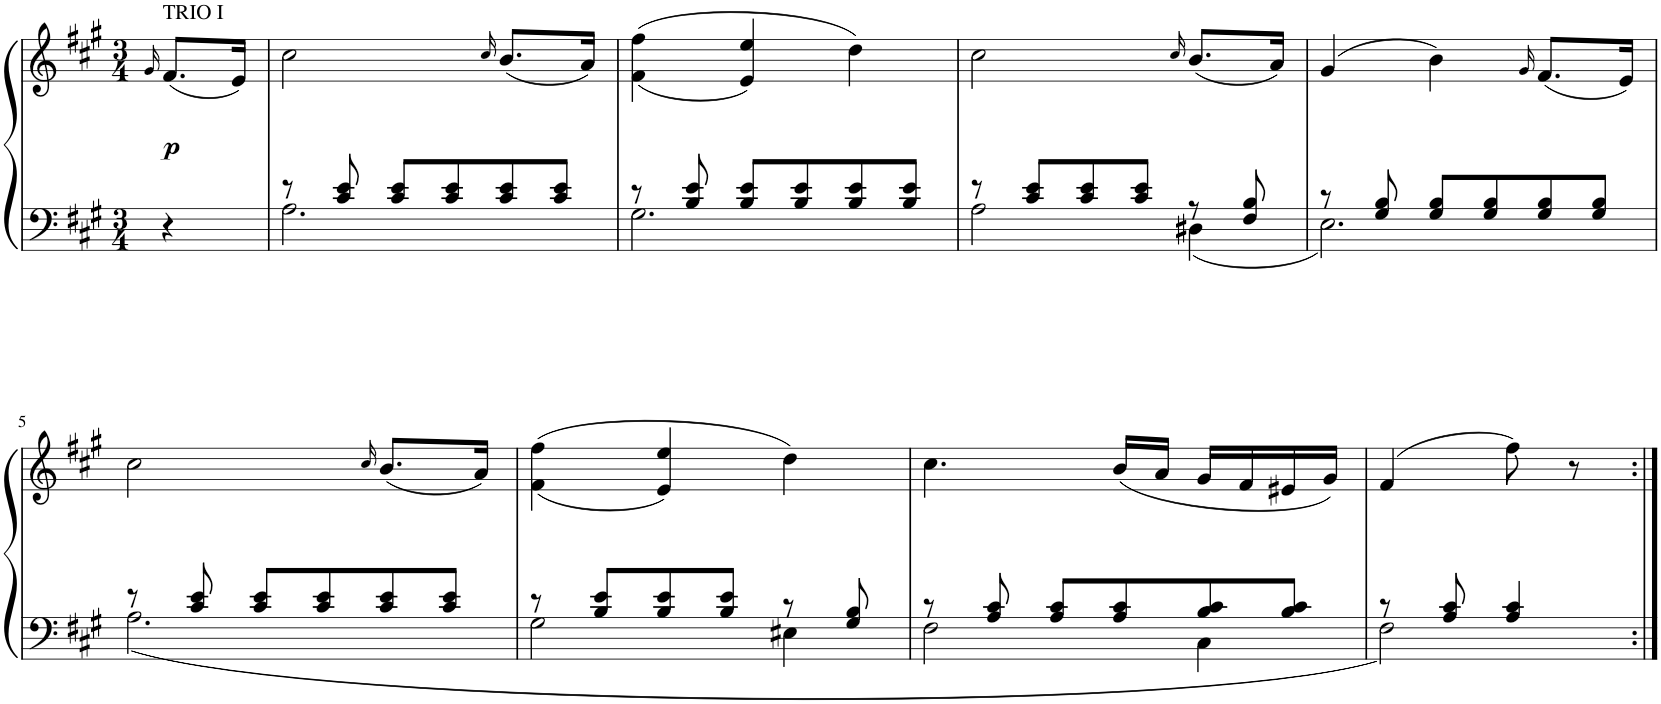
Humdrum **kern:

**kern	**kern	**dynam
*part1	*part1	*part1
*staff2	*staff1	*staff1/2
*I"Piano	*	*
*I'Pno.	*	*
*clefF4	*clefG2	*
*k[f#c#g#]	*k[f#c#g#]	*
*M3/4	*M3/4	*
=	=	=
.	16qg#/	.
!	!LO:TX:a:t=TRIO I	!
!	!	!LO:DY:b
4r	(8.f#/L	p
.	16e/Jk)	.
=1	=1	=1
*^	*	*
8r	2.A\	2cc#\	.
8c#/ 8e/	.	.	.
8c#/ 8e/L	.	.	.
8c#/ 8e/	.	.	.
.	.	16qcc#/	.
8c#/ 8e/	.	(8.b/L	.
8c#/ 8e/J	.	.	.
.	.	16a/Jk)	.
=2	=2	=2	=2
8r	2.G#\	(<(4f#\ 4ff#\	.
8B/ 8e/	.	.	.
8B/ 8e/L	.	4e/ 4ee/)	.
8B/ 8e/	.	.	.
8B/ 8e/	.	4dd\)	.
8B/ 8e/J	.	.	.
=3	=3	=3	=3
8r	2A\	2cc#\	.
8c#/ 8e/L	.	.	.
8c#/ 8e/	.	.	.
8c#/ 8e/J	.	.	.
.	.	16qcc#/	.
8r	4D#X\	(8.b/L	.
8F#/ 8B/	.	.	.
.	.	16a/Jk)	.
=4	=4	=4	=4
8r	2.E\	(4g#/	.
8G#/ 8B/	.	.	.
8G#/ 8B/L	.	4b\)	.
8G#/ 8B/	.	.	.
.	.	16qg#/	.
8G#/ 8B/	.	(8.f#/L	.
8G#/ 8B/J	.	.	.
.	.	16e/Jk)	.
!!LO:LB:g=z
=5	=5	=5	=5
8r	2.A\	2cc#\	.
8c#/ 8e/	.	.	.
8c#/ 8e/L	.	.	.
8c#/ 8e/	.	.	.
.	.	16qcc#/	.
8c#/ 8e/	.	(8.b/L	.
8c#/ 8e/J	.	.	.
.	.	16a/Jk)	.
=6	=6	=6	=6
8r	2G#\	(<(4f#\ 4ff#\	.
8B/ 8e/L	.	.	.
8B/ 8e/	.	4e/ 4ee/)	.
8B/ 8e/J	.	.	.
8r	4E#X\	4dd\)	.
8G#/ 8B/	.	.	.
=7	=7	=7	=7
8r	2F#\	4.cc#\	.
8A/ 8c#/	.	.	.
8A/ 8c#/L	.	.	.
8A/ 8c#/	.	(16b/LL	.
.	.	16a/JJ	.
8B/ 8c#/	4C#\	16g#/LL	.
.	.	16f#/	.
8B/ 8c#/J	.	16e#X/	.
.	.	16g#/JJ)	.
=8	=8	=8	=8
8r	2F#\	(4f#/	.
8A/ 8c#/	.	.	.
4A/ 4c#/	.	8ff#\)	.
.	.	8r	.
*v	*v	*	*
=:|!	=:|!	=:|!
*-	*-	*-
